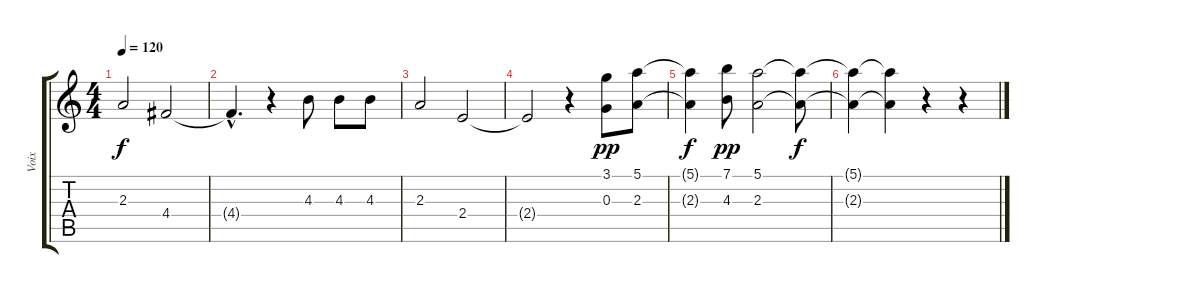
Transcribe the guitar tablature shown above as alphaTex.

\track ("Voix" "Voix") {instrument contrabass}
\staff {score tabs}
\tuning (E4 B3 G3 D3 A2 E2) {hide}
\ts (4 4)
\tempo 120
\clef g2
\ks c
2.3.2{dy f} 4.4.2 |
4.4{hac t}.4{d} r.4 4.3.8 4.3.8 4.3.8 |
2.3.2 2.4.2 |
2.4{t}.2 r.4 (3.1 0.3).8{dy pp} (5.1 2.3).8 |
(5.1{t} 2.3{t}).4{dy f} (7.1 4.3).8{dy pp volume 6} (5.1 2.3).2 (5.1{t} 2.3{t}).8{dy f} |
(5.1{t} 2.3{t}).4 (5.1{t} 2.3{t}).4 r.4 r.4
